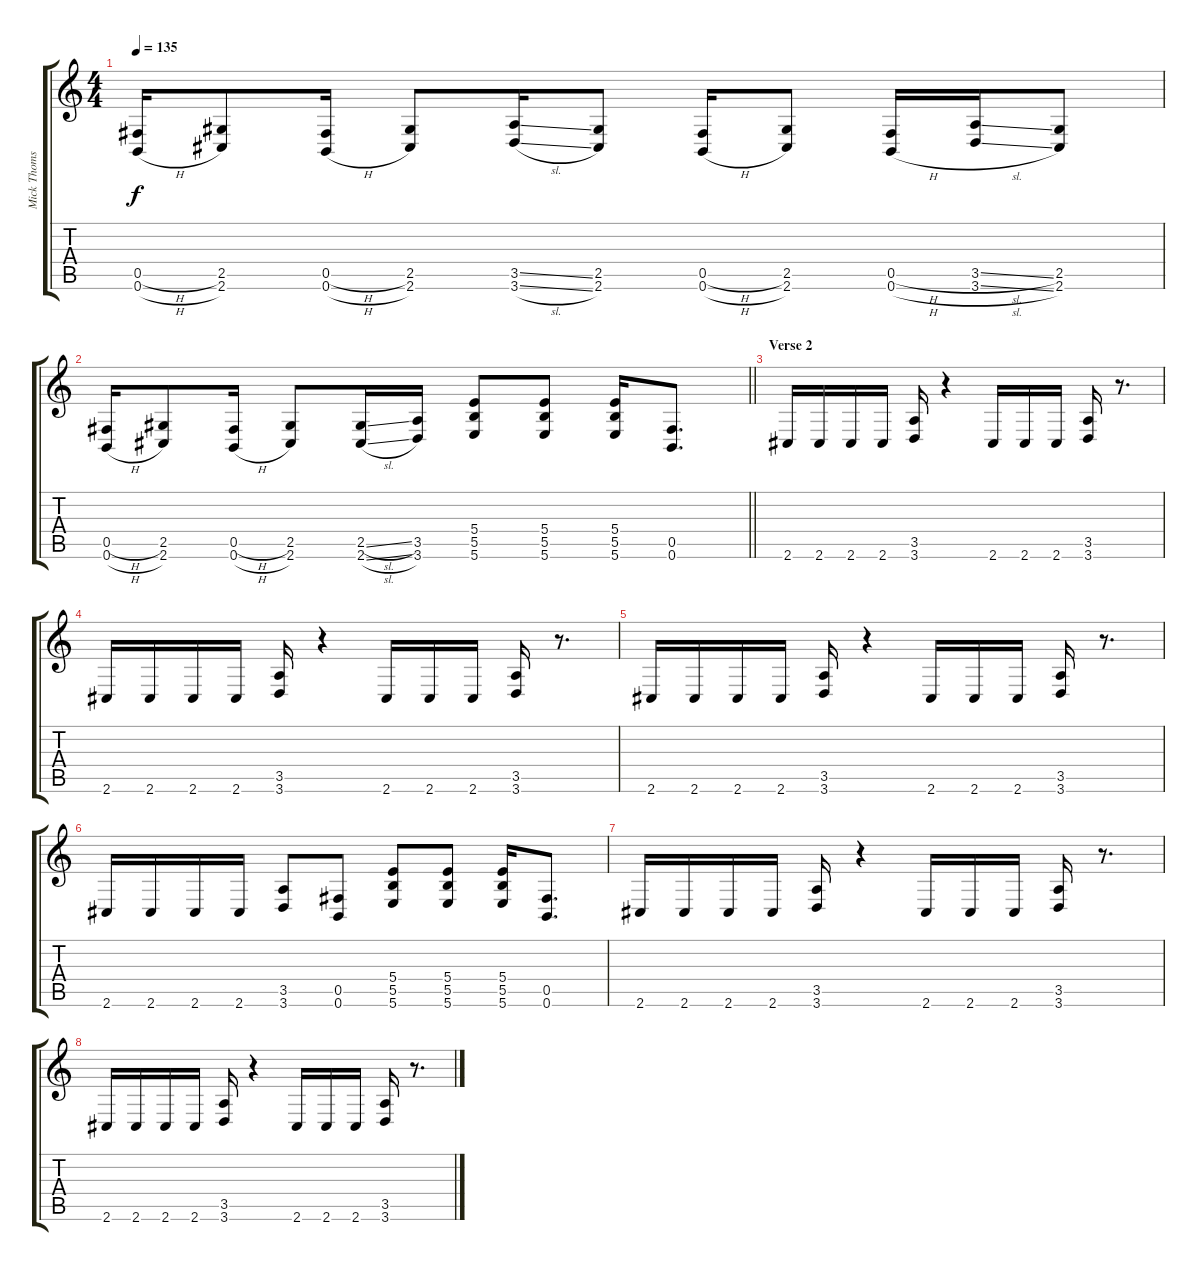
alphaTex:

\track ("Mick Thomson" "Mick Thoms") {instrument distortionguitar}
\staff {score tabs}
\tuning (Db4 Ab3 E3 B2 Gb2 B1) {hide}
\ts (4 4)
\tempo 135
\clef g2
\ks c
(0.5{h} 0.6{h}).16{dy f} (2.5 2.6).8 (0.5{h} 0.6{h}).16 (2.5 2.6).8 (3.5{ss} 3.6{sl}).16 (2.5 2.6).8 (0.5{h} 0.6{h}).16 (2.5 2.6).8 (0.5{h} 0.6{h}).16 (3.5{sl} 3.6{sl}).16 (2.5 2.6).8 |
\barLineRight lightlight
(0.5{h} 0.6{h}).16 (2.5 2.6).8 (0.5{h} 0.6{h}).16 (2.5 2.6).8 (2.5{sl} 2.6{sl}).16 (3.5 3.6).16 (5.4 5.5 5.6).8 (5.4 5.5 5.6).8 (5.4 5.5 5.6).16 (0.5 0.6).8{d} |
\section ("" "Verse 2")
2.6.16 2.6.16 2.6.16 2.6.16 (3.5 3.6).16 r.4 2.6.16 2.6.16 2.6.16 (3.5 3.6).16 r.8{d} |
2.6.16 2.6.16 2.6.16 2.6.16 (3.5 3.6).16 r.4 2.6.16 2.6.16 2.6.16 (3.5 3.6).16 r.8{d} |
2.6.16 2.6.16 2.6.16 2.6.16 (3.5 3.6).16 r.4 2.6.16 2.6.16 2.6.16 (3.5 3.6).16 r.8{d} |
2.6.16 2.6.16 2.6.16 2.6.16 (3.5 3.6).8 (0.5 0.6).8 (5.4 5.5 5.6).8 (5.4 5.5 5.6).8 (5.4 5.5 5.6).16 (0.5 0.6).8{d} |
2.6.16 2.6.16 2.6.16 2.6.16 (3.5 3.6).16 r.4 2.6.16 2.6.16 2.6.16 (3.5 3.6).16 r.8{d} |
2.6.16 2.6.16 2.6.16 2.6.16 (3.5 3.6).16 r.4 2.6.16 2.6.16 2.6.16 (3.5 3.6).16 r.8{d}
